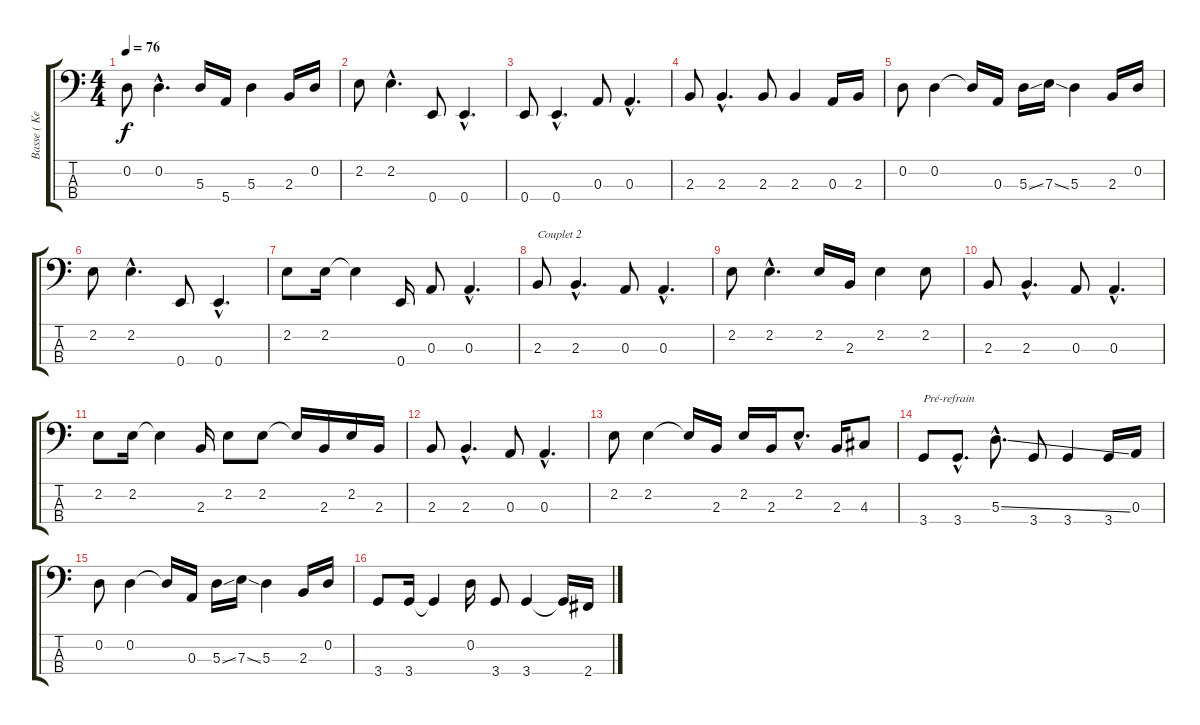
\track ("Basse ( Keith Duffy )" "Basse ( Ke") {instrument acousticbass}
\staff {score tabs}
\tuning (G2 D2 A1 E1) {hide}
\ts (4 4)
\tempo 76
\clef f4
\ks c
0.2.8{dy f} 0.2{hac}.4{d} 5.3.16 5.4.16 5.3.4 2.3.16 0.2.16 |
2.2.8 2.2{hac}.4{d} 0.4.8 0.4{hac}.4{d} |
0.4.8 0.4{hac}.4{d} 0.3.8 0.3{hac}.4{d} |
2.3.8 2.3{hac}.4{d} 2.3.8 2.3.4 0.3.16 2.3.16 |
0.2.8 0.2.4 0.2{t}.16 0.3.16 5.3{ss}.16 7.3{ss}.16 5.3.4 2.3.16 0.2.16 |
2.2.8 2.2{hac}.4{d} 0.4.8 0.4{hac}.4{d} |
2.2.8 2.2.16 2.2{t}.4 0.4.16 0.3.8 0.3{hac}.4{d} |
2.3.8{txt "Couplet 2"} 2.3{hac}.4{d} 0.3.8 0.3{hac}.4{d} |
2.2.8 2.2{hac}.4{d} 2.2.16 2.3.16 2.2.4 2.2.8 |
2.3.8 2.3{hac}.4{d} 0.3.8 0.3{hac}.4{d} |
2.2.8 2.2.16 2.2{t}.4 2.3.16 2.2.8 2.2.8 2.2{t}.16 2.3.16 2.2.16 2.3.16 |
2.3.8 2.3{hac}.4{d} 0.3.8 0.3{hac}.4{d} |
2.2.8 2.2.4 2.2{t}.16 2.3.16 2.2.16 2.3.16 2.2{hac}.8{d} 2.3.16 4.3.8 |
3.4.8{txt "Pré-refrain"} 3.4{hac}.8{d} 5.3{ss hac}.8{d} 3.4.8 3.4.4 3.4.16 0.3.16 |
0.2.8 0.2.4 0.2{t}.16 0.3.16 5.3{ss}.16 7.3{ss}.16 5.3.4 2.3.16 0.2.16 |
3.4.8 3.4.16 3.4{t}.4 0.2.16 3.4.8 3.4.4 3.4{t}.16 2.4.16
